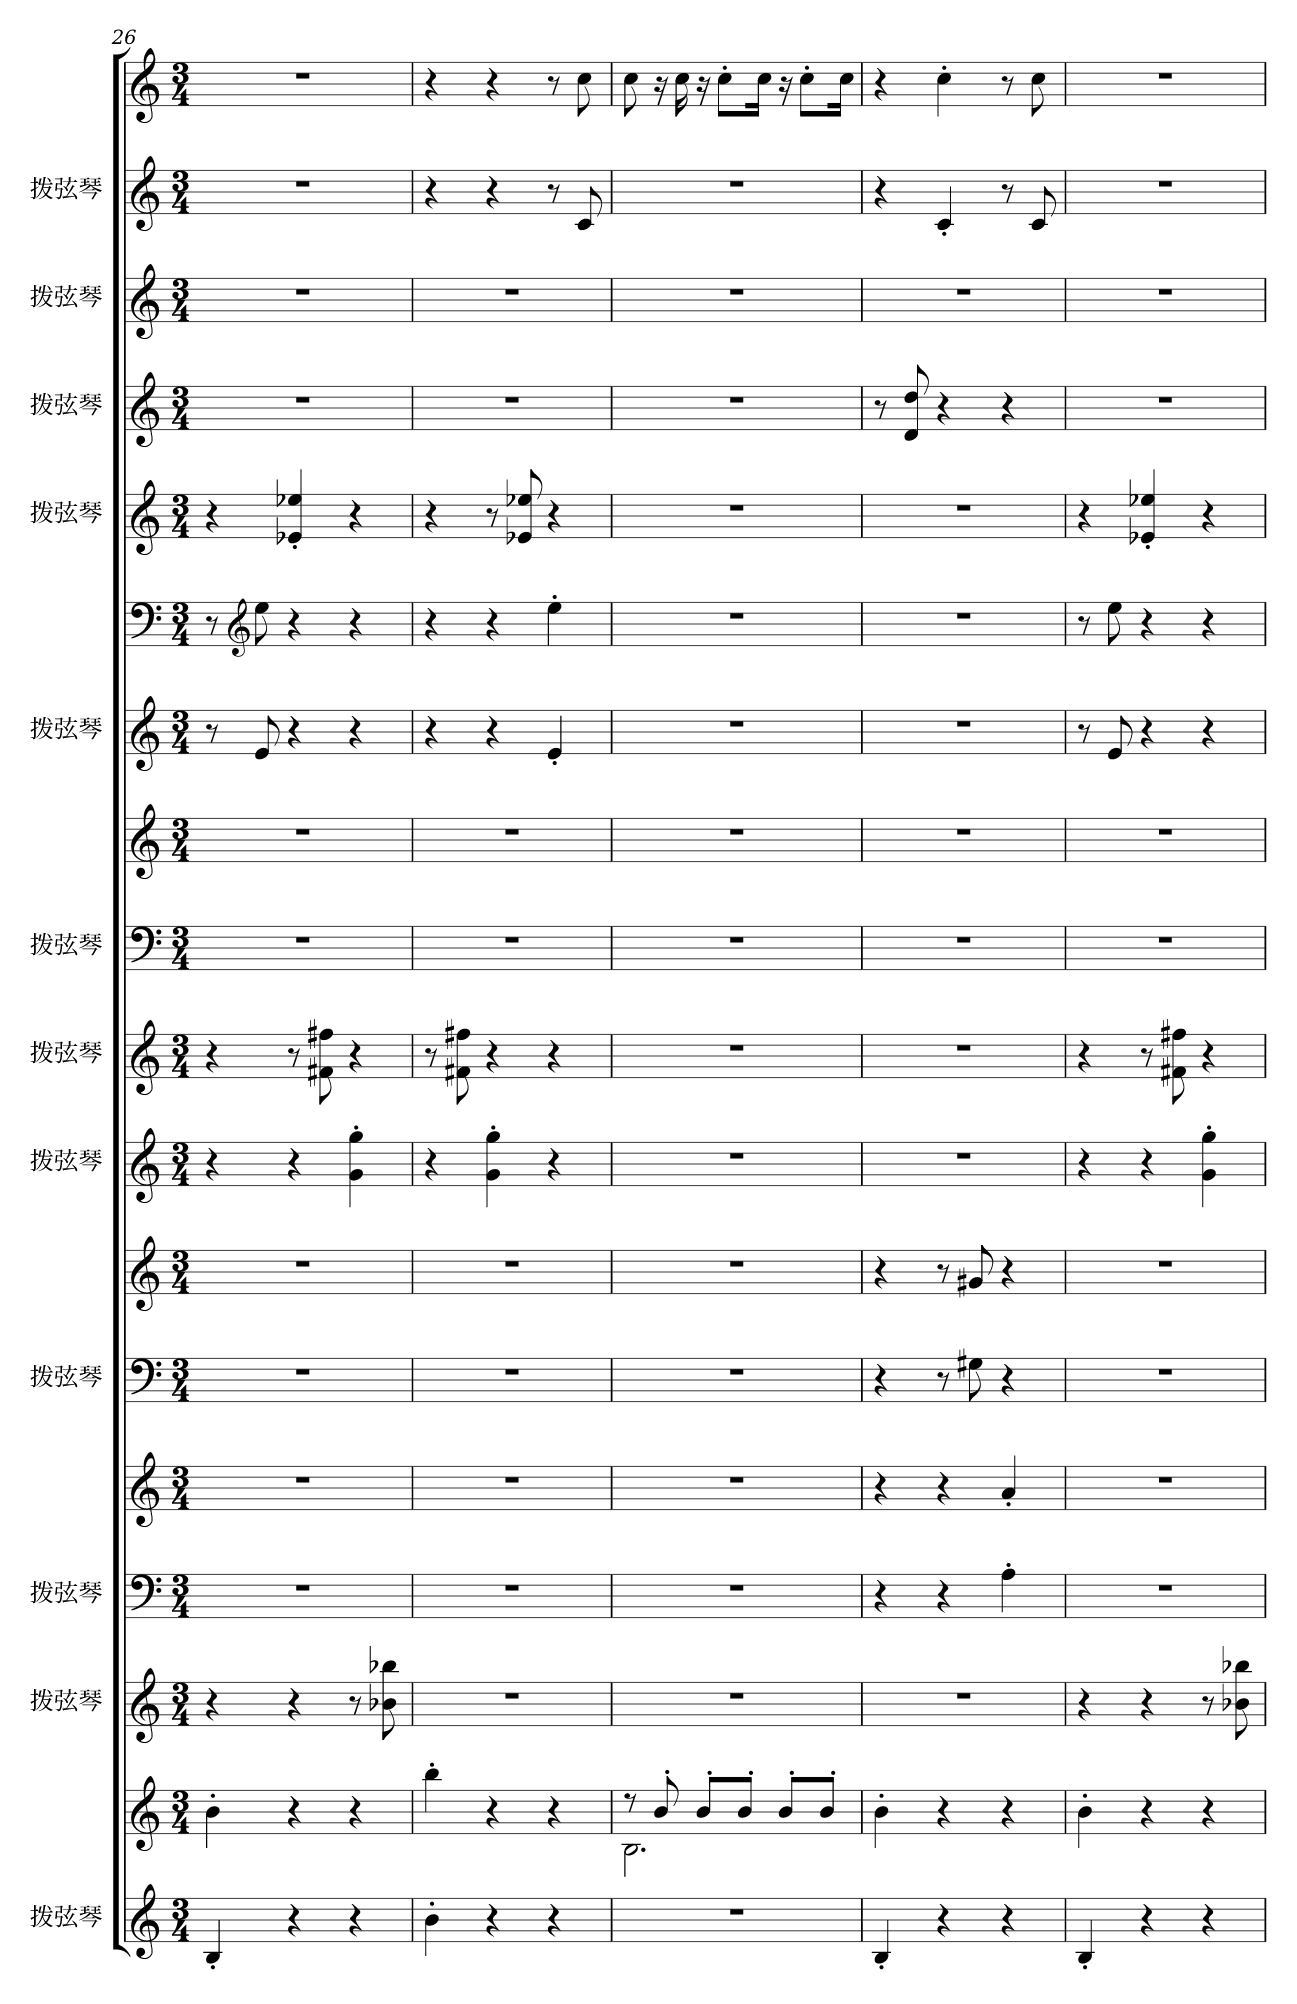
**kern	**kern	**kern	**kern	**kern	**kern	**kern	**kern	**kern	**kern	**kern	**kern	**kern	**kern	**kern	**kern	**kern	**kern
*part12	*part12	*part11	*part10	*part10	*part9	*part9	*part8	*part7	*part6	*part6	*part5	*part5	*part4	*part3	*part2	*part1	*part1
*staff18	*staff17	*staff16	*staff15	*staff14	*staff13	*staff12	*staff11	*staff10	*staff9	*staff8	*staff7	*staff6	*staff5	*staff4	*staff3	*staff2	*staff1
*I"拨弦琴	*	*I"拨弦琴	*I"拨弦琴	*	*I"拨弦琴	*	*I"拨弦琴	*I"拨弦琴	*I"拨弦琴	*	*I"拨弦琴	*	*I"拨弦琴	*I"拨弦琴	*I"拨弦琴	*I"拨弦琴	*
*clefG2	*clefG2	*clefG2	*clefF4	*clefG2	*clefF4	*clefG2	*clefG2	*clefG2	*clefF4	*clefG2	*clefG2	*clefF4	*clefG2	*clefG2	*clefG2	*clefG2	*clefG2
*k[]	*k[]	*k[]	*k[]	*k[]	*k[]	*k[]	*k[]	*k[]	*k[]	*k[]	*k[]	*k[]	*k[]	*k[]	*k[]	*k[]	*k[]
*M3/4	*M3/4	*M3/4	*M3/4	*M3/4	*M3/4	*M3/4	*M3/4	*M3/4	*M3/4	*M3/4	*M3/4	*M3/4	*M3/4	*M3/4	*M3/4	*M3/4	*M3/4
=26	=26	=26	=26	=26	=26	=26	=26	=26	=26	=26	=26	=26	=26	=26	=26	=26	=26
4B'/	4b'\	4r	2.r	2.r	2.r	2.r	4r	4r	2.r	2.r	8r	8r	4r	2.r	2.r	2.r	2.r
*	*	*	*	*	*	*	*	*	*	*	*	*clefG2	*	*	*	*	*
.	.	.	.	.	.	.	.	.	.	.	8e/	8ee\	.	.	.	.	.
4r	4r	4r	.	.	.	.	4r	8r	.	.	4r	4r	4e-X/' 4ee-X/'	.	.	.	.
.	.	.	.	.	.	.	.	8f#X\ 8ff#X\	.	.	.	.	.	.	.	.	.
4r	4r	8r	.	.	.	.	4g\' 4gg\'	4r	.	.	4r	4r	4r	.	.	.	.
.	.	8b-X\ 8bb-X\	.	.	.	.	.	.	.	.	.	.	.	.	.	.	.
=27	=27	=27	=27	=27	=27	=27	=27	=27	=27	=27	=27	=27	=27	=27	=27	=27	=27
4b'\	4bb'\	2.r	2.r	2.r	2.r	2.r	4r	8r	2.r	2.r	4r	4r	4r	2.r	2.r	4r	4r
.	.	.	.	.	.	.	.	8f#X\ 8ff#X\	.	.	.	.	.	.	.	.	.
4r	4r	.	.	.	.	.	4g\' 4gg\'	4r	.	.	4r	4r	8r	.	.	4r	4r
.	.	.	.	.	.	.	.	.	.	.	.	.	8e-X/ 8ee-X/	.	.	.	.
4r	4r	.	.	.	.	.	4r	4r	.	.	4e'/	4ee'\	4r	.	.	8r	8r
.	.	.	.	.	.	.	.	.	.	.	.	.	.	.	.	8c/	8cc\
!!LO:PB:g=z
=28	=28	=28	=28	=28	=28	=28	=28	=28	=28	=28	=28	=28	=28	=28	=28	=28	=28
*	*^	*	*	*	*	*	*	*	*	*	*	*	*	*	*	*	*
2.r	8r	2.B\	2.r	2.r	2.r	2.r	2.r	2.r	2.r	2.r	2.r	2.r	2.r	2.r	2.r	2.r	2.r	8cc\
.	8b'/	.	.	.	.	.	.	.	.	.	.	.	.	.	.	.	.	16r
.	.	.	.	.	.	.	.	.	.	.	.	.	.	.	.	.	.	16cc\
.	8b'/L	.	.	.	.	.	.	.	.	.	.	.	.	.	.	.	.	16r
.	.	.	.	.	.	.	.	.	.	.	.	.	.	.	.	.	.	8cc'\L
.	8b'/J	.	.	.	.	.	.	.	.	.	.	.	.	.	.	.	.	.
.	.	.	.	.	.	.	.	.	.	.	.	.	.	.	.	.	.	16cc\Jk
.	8b'/L	.	.	.	.	.	.	.	.	.	.	.	.	.	.	.	.	16r
.	.	.	.	.	.	.	.	.	.	.	.	.	.	.	.	.	.	8cc'\L
.	8b'/J	.	.	.	.	.	.	.	.	.	.	.	.	.	.	.	.	.
.	.	.	.	.	.	.	.	.	.	.	.	.	.	.	.	.	.	16cc\Jk
*	*v	*v	*	*	*	*	*	*	*	*	*	*	*	*	*	*	*	*
=29	=29	=29	=29	=29	=29	=29	=29	=29	=29	=29	=29	=29	=29	=29	=29	=29	=29
4B'/	4b'\	2.r	4r	4r	4r	4r	2.r	2.r	2.r	2.r	2.r	2.r	2.r	8r	2.r	4r	4r
.	.	.	.	.	.	.	.	.	.	.	.	.	.	8d/ 8dd/	.	.	.
4r	4r	.	4r	4r	8r	8r	.	.	.	.	.	.	.	4r	.	4c'/	4cc'\
.	.	.	.	.	8G#X\	8g#X/	.	.	.	.	.	.	.	.	.	.	.
4r	4r	.	4A'\	4a'/	4r	4r	.	.	.	.	.	.	.	4r	.	8r	8r
.	.	.	.	.	.	.	.	.	.	.	.	.	.	.	.	8c/	8cc\
=30	=30	=30	=30	=30	=30	=30	=30	=30	=30	=30	=30	=30	=30	=30	=30	=30	=30
4B'/	4b'\	4r	2.r	2.r	2.r	2.r	4r	4r	2.r	2.r	8r	8r	4r	2.r	2.r	2.r	2.r
.	.	.	.	.	.	.	.	.	.	.	8e/	8ee\	.	.	.	.	.
4r	4r	4r	.	.	.	.	4r	8r	.	.	4r	4r	4e-X/' 4ee-X/'	.	.	.	.
.	.	.	.	.	.	.	.	8f#X\ 8ff#X\	.	.	.	.	.	.	.	.	.
4r	4r	8r	.	.	.	.	4g\' 4gg\'	4r	.	.	4r	4r	4r	.	.	.	.
.	.	8b-X\ 8bb-X\	.	.	.	.	.	.	.	.	.	.	.	.	.	.	.
=	=	=	=	=	=	=	=	=	=	=	=	=	=	=	=	=	=
*-	*-	*-	*-	*-	*-	*-	*-	*-	*-	*-	*-	*-	*-	*-	*-	*-	*-
